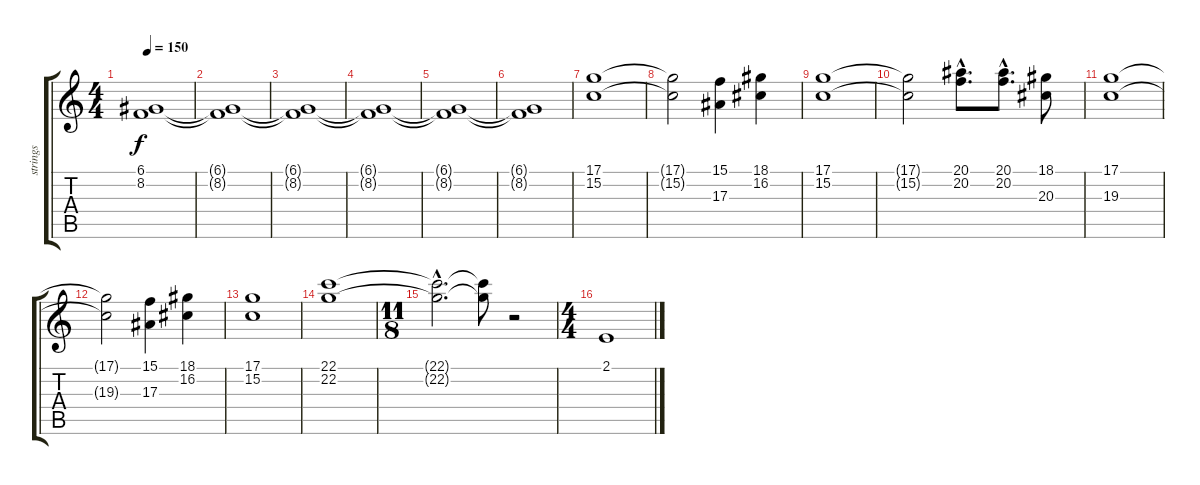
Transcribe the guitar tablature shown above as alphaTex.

\track ("strings" "strings") {instrument stringensemble1}
\staff {score tabs}
\tuning (D4 A3 F3 C3 G2 D2) {hide}
\ts (4 4)
\tempo 150
\clef g2
\ks c
(6.1{t} 8.2{t}).1{dy f} |
(6.1{t} 8.2{t}).1 |
(6.1{t} 8.2{t}).1 |
(6.1{t} 8.2{t}).1 |
(6.1{t} 8.2{t}).1 |
(6.1{t} 8.2{t}).1 |
(17.1 15.2).1 |
(17.1{t} 15.2{t}).2 (15.1 17.3).4 (18.1 16.2).4 |
(17.1 15.2).1 |
(17.1{t} 15.2{t}).2 (20.1{hac} 20.2{hac}).8{d} (20.1{hac} 20.2{hac}).8{d} (18.1 20.3).8 |
(17.1 19.3).1 |
(17.1{t} 19.3{t}).2 (15.1 17.3).4 (18.1 16.2).4 |
(17.1 15.2).1 |
(22.1 22.2).1 |
\ts (11 8)
(22.1{hac t} 22.2{hac t}).2{d} (22.1{t} 22.2{t}).8 r.2 |
\ts (4 4)
2.1.1
